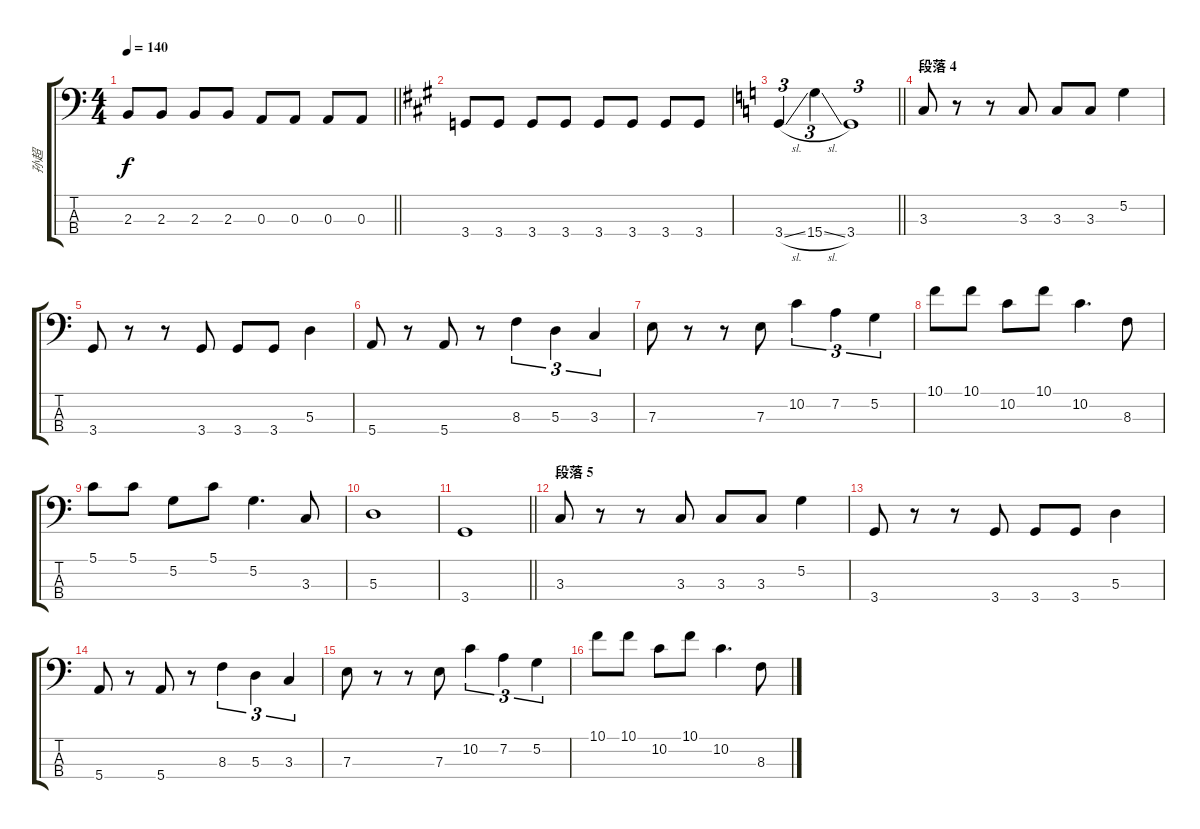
\track ("孙超" "孙超") {instrument electricbassfinger}
\staff {score tabs}
\tuning (G2 D2 A1 E1) {hide}
\ts (4 4)
\tempo 140
\clef f4
\barLineRight lightlight
\ks c
2.3.8{dy f} 2.3.8 2.3.8 2.3.8 0.3.8 0.3.8 0.3.8 0.3.8 |
\ks a
3.4.8 3.4.8 3.4.8 3.4.8 3.4.8 3.4.8 3.4.8 3.4.8 |
\barLineRight lightlight
\ks c
3.4{sl}.4{tu (3 2)} 15.4{sl}.4{tu (3 2)} 3.4.1{tu (3 2)} |
\section ("" "段落 4")
3.3.8 r.8 r.8 3.3.8 3.3.8 3.3.8 5.2.4 |
3.4.8 r.8 r.8 3.4.8 3.4.8 3.4.8 5.3.4 |
5.4.8 r.8 5.4.8 r.8 8.3.4{tu (3 2)} 5.3.4{tu (3 2)} 3.3.4{tu (3 2)} |
7.3.8 r.8 r.8 7.3.8 10.2.4{tu (3 2)} 7.2.4{tu (3 2)} 5.2.4{tu (3 2)} |
10.1.8 10.1.8 10.2.8 10.1.8 10.2.4{d} 8.3.8 |
5.1.8 5.1.8 5.2.8 5.1.8 5.2.4{d} 3.3.8 |
5.3.1 |
\barLineRight lightlight
3.4.1 |
\section ("" "段落 5")
3.3.8 r.8 r.8 3.3.8 3.3.8 3.3.8 5.2.4 |
3.4.8 r.8 r.8 3.4.8 3.4.8 3.4.8 5.3.4 |
5.4.8 r.8 5.4.8 r.8 8.3.4{tu (3 2)} 5.3.4{tu (3 2)} 3.3.4{tu (3 2)} |
7.3.8 r.8 r.8 7.3.8 10.2.4{tu (3 2)} 7.2.4{tu (3 2)} 5.2.4{tu (3 2)} |
10.1.8 10.1.8 10.2.8 10.1.8 10.2.4{d} 8.3.8
